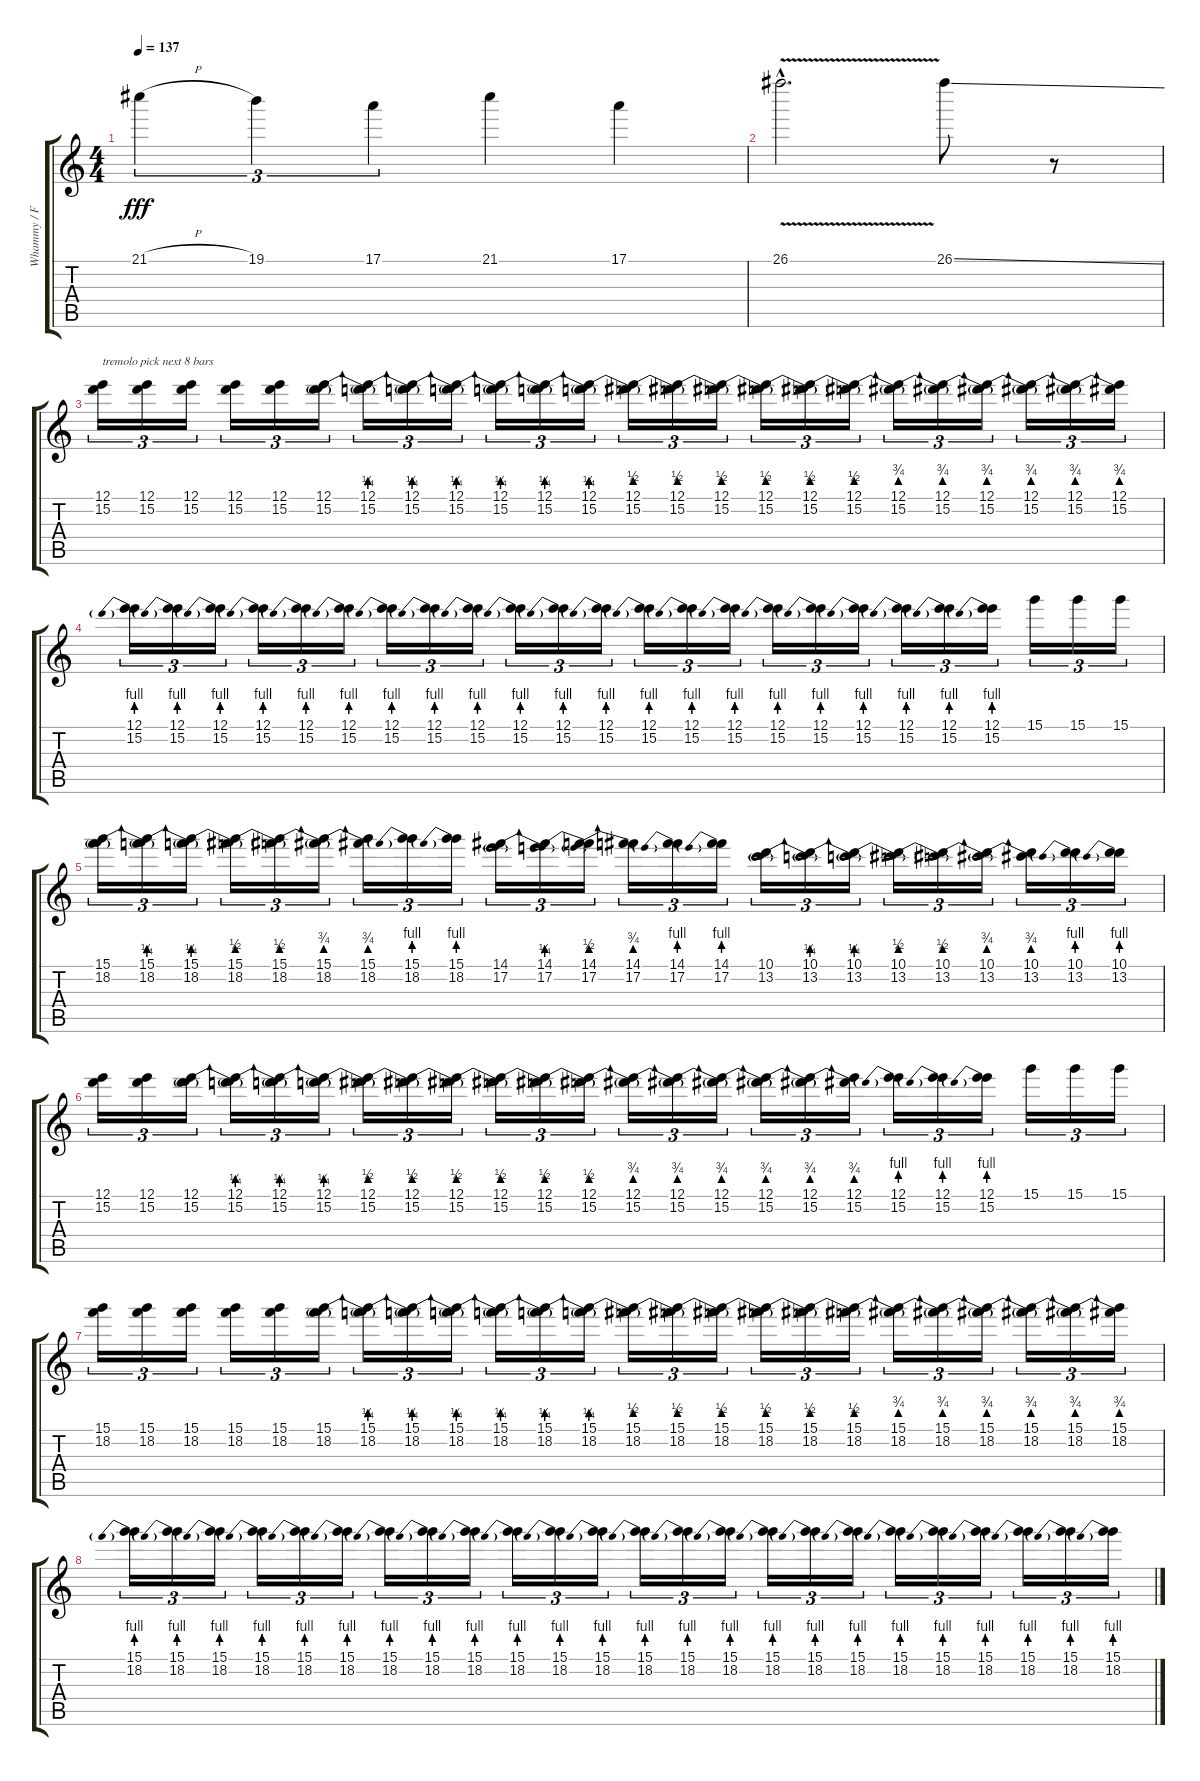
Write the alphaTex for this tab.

\track ("Whammy / Feedback / Doubletrack" "Whammy / F") {instrument distortionguitar}
\staff {score tabs}
\tuning (E4 B3 G3 D3 A2 E2) {hide}
\ts (4 4)
\tempo 137
\clef g2
\ks c
21.1{h}.4{tu (3 2) dy fff} 19.1.4{tu (3 2)} 17.1.4{tu (3 2)} 21.1.4 17.1.4 |
26.1{v hac}.2{d} 26.1{ss}.8 r.8 |
(12.1 15.2).16{tu (3 2) txt "tremolo pick next 8 bars"} (12.1 15.2).16{tu (3 2)} (12.1 15.2).16{tu (3 2)} (12.1 15.2).16{tu (3 2)} (12.1 15.2).16{tu (3 2)} (12.1 15.2).16{tu (3 2)} (12.1 15.2{be (prebend 0 1 60 1)}).16{tu (3 2)} (12.1 15.2{be (prebend 0 1 60 1)}).16{tu (3 2)} (12.1 15.2{be (prebend 0 1 60 1)}).16{tu (3 2)} (12.1 15.2{be (prebend 0 1 60 1)}).16{tu (3 2)} (12.1 15.2{be (prebend 0 1 60 1)}).16{tu (3 2)} (12.1 15.2{be (prebend 0 1 60 1)}).16{tu (3 2)} (12.1 15.2{be (prebend 0 2 60 2)}).16{tu (3 2)} (12.1 15.2{be (prebend 0 2 60 2)}).16{tu (3 2)} (12.1 15.2{be (prebend 0 2 60 2)}).16{tu (3 2)} (12.1 15.2{be (prebend 0 2 60 2)}).16{tu (3 2)} (12.1 15.2{be (prebend 0 2 60 2)}).16{tu (3 2)} (12.1 15.2{be (prebend 0 2 60 2)}).16{tu (3 2)} (12.1 15.2{be (prebend 0 3 60 3)}).16{tu (3 2)} (12.1 15.2{be (prebend 0 3 60 3)}).16{tu (3 2)} (12.1 15.2{be (prebend 0 3 60 3)}).16{tu (3 2)} (12.1 15.2{be (prebend 0 3 60 3)}).16{tu (3 2)} (12.1 15.2{be (prebend 0 3 60 3)}).16{tu (3 2)} (12.1 15.2{be (prebend 0 3 60 3)}).16{tu (3 2)} |
(12.1 15.2{be (prebend 0 4 60 4)}).16{tu (3 2)} (12.1 15.2{be (prebend 0 4 60 4)}).16{tu (3 2)} (12.1 15.2{be (prebend 0 4 60 4)}).16{tu (3 2)} (12.1 15.2{be (prebend 0 4 60 4)}).16{tu (3 2)} (12.1 15.2{be (prebend 0 4 60 4)}).16{tu (3 2)} (12.1 15.2{be (prebend 0 4 60 4)}).16{tu (3 2)} (12.1 15.2{be (prebend 0 4 60 4)}).16{tu (3 2)} (12.1 15.2{be (prebend 0 4 60 4)}).16{tu (3 2)} (12.1 15.2{be (prebend 0 4 60 4)}).16{tu (3 2)} (12.1 15.2{be (prebend 0 4 60 4)}).16{tu (3 2)} (12.1 15.2{be (prebend 0 4 60 4)}).16{tu (3 2)} (12.1 15.2{be (prebend 0 4 60 4)}).16{tu (3 2)} (12.1 15.2{be (prebend 0 4 60 4)}).16{tu (3 2)} (12.1 15.2{be (prebend 0 4 60 4)}).16{tu (3 2)} (12.1 15.2{be (prebend 0 4 60 4)}).16{tu (3 2)} (12.1 15.2{be (prebend 0 4 60 4)}).16{tu (3 2)} (12.1 15.2{be (prebend 0 4 60 4)}).16{tu (3 2)} (12.1 15.2{be (prebend 0 4 60 4)}).16{tu (3 2)} (12.1 15.2{be (prebend 0 4 60 4)}).16{tu (3 2)} (12.1 15.2{be (prebend 0 4 60 4)}).16{tu (3 2)} (12.1 15.2{be (prebend 0 4 60 4)}).16{tu (3 2)} 15.1.16{tu (3 2)} 15.1.16{tu (3 2)} 15.1.16{tu (3 2)} |
(15.1 18.2).16{tu (3 2)} (15.1 18.2{be (prebend 0 1 60 1)}).16{tu (3 2)} (15.1 18.2{be (prebend 0 1 60 1)}).16{tu (3 2)} (15.1 18.2{be (prebend 0 2 60 2)}).16{tu (3 2)} (15.1 18.2{be (prebend 0 2 60 2)}).16{tu (3 2)} (15.1 18.2{be (prebend 0 3 60 3)}).16{tu (3 2)} (15.1 18.2{be (prebend 0 3 60 3)}).16{tu (3 2)} (15.1 18.2{be (prebend 0 4 60 4)}).16{tu (3 2)} (15.1 18.2{be (prebend 0 4 60 4)}).16{tu (3 2)} (14.1 17.2).16{tu (3 2)} (14.1 17.2{be (prebend 0 1 60 1)}).16{tu (3 2)} (14.1 17.2{be (prebend 0 2 60 2)}).16{tu (3 2)} (14.1 17.2{be (prebend 0 3 60 3)}).16{tu (3 2)} (14.1 17.2{be (prebend 0 4 60 4)}).16{tu (3 2)} (14.1 17.2{be (prebend 0 4 60 4)}).16{tu (3 2)} (10.1 13.2).16{tu (3 2)} (10.1 13.2{be (prebend 0 1 60 1)}).16{tu (3 2)} (10.1 13.2{be (prebend 0 1 60 1)}).16{tu (3 2)} (10.1 13.2{be (prebend 0 2 60 2)}).16{tu (3 2)} (10.1 13.2{be (prebend 0 2 60 2)}).16{tu (3 2)} (10.1 13.2{be (prebend 0 3 60 3)}).16{tu (3 2)} (10.1 13.2{be (prebend 0 3 60 3)}).16{tu (3 2)} (10.1 13.2{be (prebend 0 4 60 4)}).16{tu (3 2)} (10.1 13.2{be (prebend 0 4 60 4)}).16{tu (3 2)} |
(12.1 15.2).16{tu (3 2)} (12.1 15.2).16{tu (3 2)} (12.1 15.2).16{tu (3 2)} (12.1 15.2{be (prebend 0 1 60 1)}).16{tu (3 2)} (12.1 15.2{be (prebend 0 1 60 1)}).16{tu (3 2)} (12.1 15.2{be (prebend 0 1 60 1)}).16{tu (3 2)} (12.1 15.2{be (prebend 0 2 60 2)}).16{tu (3 2)} (12.1 15.2{be (prebend 0 2 60 2)}).16{tu (3 2)} (12.1 15.2{be (prebend 0 2 60 2)}).16{tu (3 2)} (12.1 15.2{be (prebend 0 2 60 2)}).16{tu (3 2)} (12.1 15.2{be (prebend 0 2 60 2)}).16{tu (3 2)} (12.1 15.2{be (prebend 0 2 60 2)}).16{tu (3 2)} (12.1 15.2{be (prebend 0 3 60 3)}).16{tu (3 2)} (12.1 15.2{be (prebend 0 3 60 3)}).16{tu (3 2)} (12.1 15.2{be (prebend 0 3 60 3)}).16{tu (3 2)} (12.1 15.2{be (prebend 0 3 60 3)}).16{tu (3 2)} (12.1 15.2{be (prebend 0 3 60 3)}).16{tu (3 2)} (12.1 15.2{be (prebend 0 3 60 3)}).16{tu (3 2)} (12.1 15.2{be (prebend 0 4 60 4)}).16{tu (3 2)} (12.1 15.2{be (prebend 0 4 60 4)}).16{tu (3 2)} (12.1 15.2{be (prebend 0 4 60 4)}).16{tu (3 2)} 15.1.16{tu (3 2)} 15.1.16{tu (3 2)} 15.1.16{tu (3 2)} |
(15.1 18.2).16{tu (3 2)} (15.1 18.2).16{tu (3 2)} (15.1 18.2).16{tu (3 2)} (15.1 18.2).16{tu (3 2)} (15.1 18.2).16{tu (3 2)} (15.1 18.2).16{tu (3 2)} (15.1 18.2{be (prebend 0 1 60 1)}).16{tu (3 2)} (15.1 18.2{be (prebend 0 1 60 1)}).16{tu (3 2)} (15.1 18.2{be (prebend 0 1 60 1)}).16{tu (3 2)} (15.1 18.2{be (prebend 0 1 60 1)}).16{tu (3 2)} (15.1 18.2{be (prebend 0 1 60 1)}).16{tu (3 2)} (15.1 18.2{be (prebend 0 1 60 1)}).16{tu (3 2)} (15.1 18.2{be (prebend 0 2 60 2)}).16{tu (3 2)} (15.1 18.2{be (prebend 0 2 60 2)}).16{tu (3 2)} (15.1 18.2{be (prebend 0 2 60 2)}).16{tu (3 2)} (15.1 18.2{be (prebend 0 2 60 2)}).16{tu (3 2)} (15.1 18.2{be (prebend 0 2 60 2)}).16{tu (3 2)} (15.1 18.2{be (prebend 0 2 60 2)}).16{tu (3 2)} (15.1 18.2{be (prebend 0 3 60 3)}).16{tu (3 2)} (15.1 18.2{be (prebend 0 3 60 3)}).16{tu (3 2)} (15.1 18.2{be (prebend 0 3 60 3)}).16{tu (3 2)} (15.1 18.2{be (prebend 0 3 60 3)}).16{tu (3 2)} (15.1 18.2{be (prebend 0 3 60 3)}).16{tu (3 2)} (15.1 18.2{be (prebend 0 3 60 3)}).16{tu (3 2)} |
(15.1 18.2{be (prebend 0 4 60 4)}).16{tu (3 2)} (15.1 18.2{be (prebend 0 4 60 4)}).16{tu (3 2)} (15.1 18.2{be (prebend 0 4 60 4)}).16{tu (3 2)} (15.1 18.2{be (prebend 0 4 60 4)}).16{tu (3 2)} (15.1 18.2{be (prebend 0 4 60 4)}).16{tu (3 2)} (15.1 18.2{be (prebend 0 4 60 4)}).16{tu (3 2)} (15.1 18.2{be (prebend 0 4 60 4)}).16{tu (3 2)} (15.1 18.2{be (prebend 0 4 60 4)}).16{tu (3 2)} (15.1 18.2{be (prebend 0 4 60 4)}).16{tu (3 2)} (15.1 18.2{be (prebend 0 4 60 4)}).16{tu (3 2)} (15.1 18.2{be (prebend 0 4 60 4)}).16{tu (3 2)} (15.1 18.2{be (prebend 0 4 60 4)}).16{tu (3 2)} (15.1 18.2{be (prebend 0 4 60 4)}).16{tu (3 2)} (15.1 18.2{be (prebend 0 4 60 4)}).16{tu (3 2)} (15.1 18.2{be (prebend 0 4 60 4)}).16{tu (3 2)} (15.1 18.2{be (prebend 0 4 60 4)}).16{tu (3 2)} (15.1 18.2{be (prebend 0 4 60 4)}).16{tu (3 2)} (15.1 18.2{be (prebend 0 4 60 4)}).16{tu (3 2)} (15.1 18.2{be (prebend 0 4 60 4)}).16{tu (3 2)} (15.1 18.2{be (prebend 0 4 60 4)}).16{tu (3 2)} (15.1 18.2{be (prebend 0 4 60 4)}).16{tu (3 2)} (15.1 18.2{be (prebend 0 4 60 4)}).16{tu (3 2)} (15.1 18.2{be (prebend 0 4 60 4)}).16{tu (3 2)} (15.1 18.2{be (prebend 0 4 60 4)}).16{tu (3 2)}
